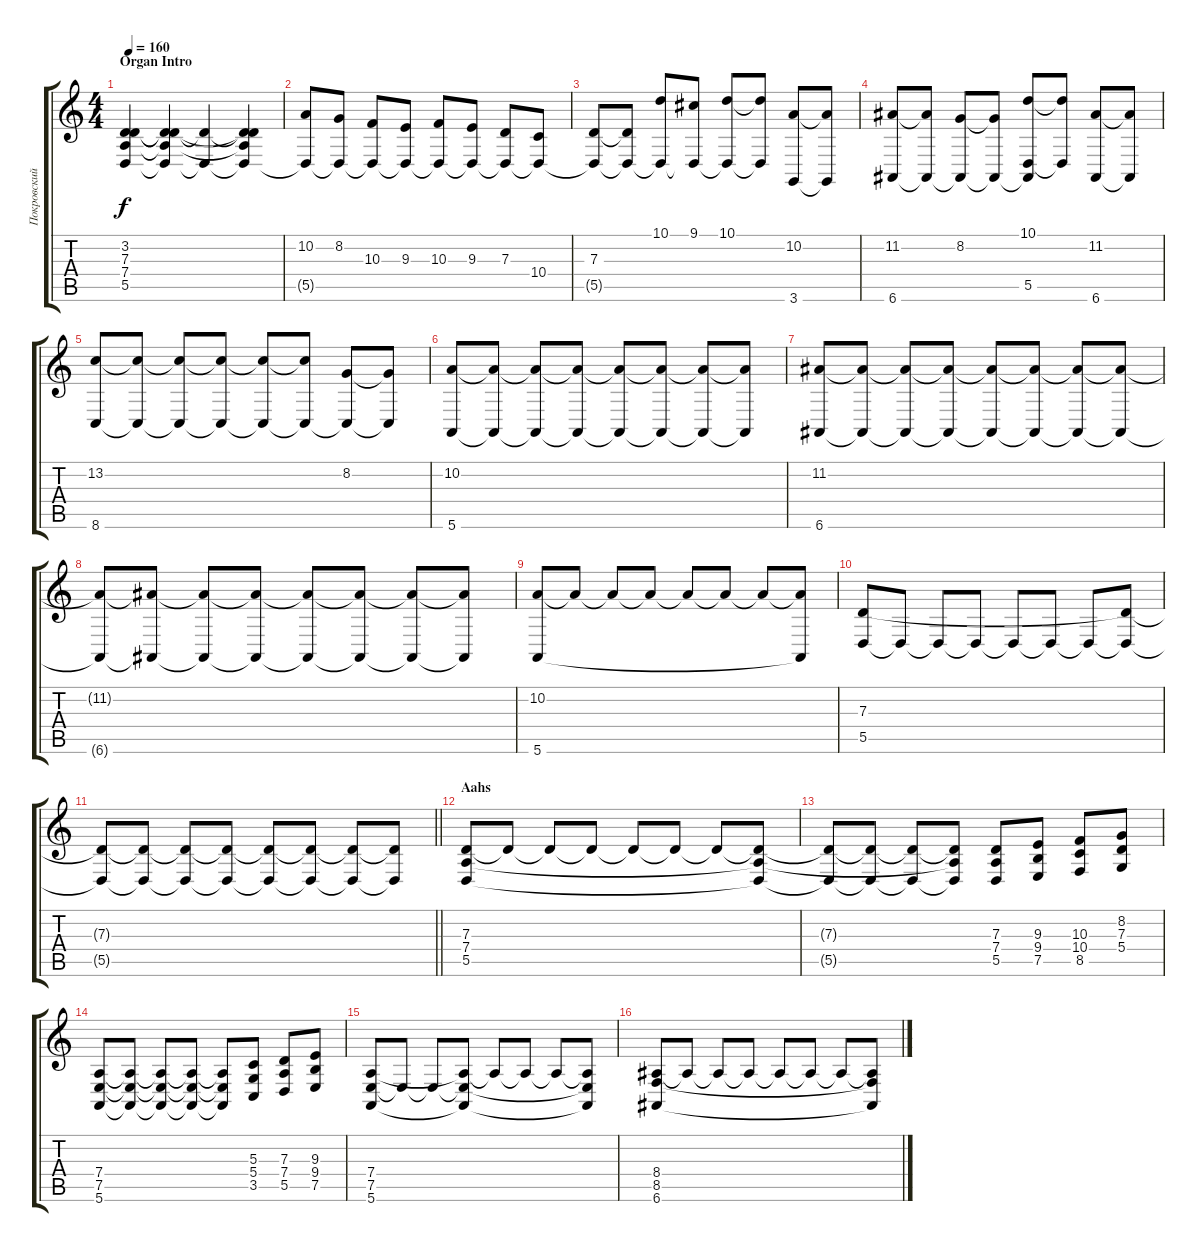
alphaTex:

\track ("Покровский (Synth 1)" "Покровский") {instrument churchorgan}
\staff {score tabs}
\tuning (E4 B3 G3 D3 A2 E2) {hide}
\ts (4 4)
\section ("" "Organ Intro ")
\tempo 160
\clef g2
\ks c
(3.2 7.3 7.4 5.5).4{dy f instrument churchorgan} (3.2{t} 7.3{t} 7.4{t} 5.5{t}).4 (3.2{t} 5.5{t}).4 (3.2{t} 7.3{t} 7.4{t} 5.5{t}).4 |
(10.2 5.5{t}).8 (8.2 5.5{t}).8 (10.3 5.5{t}).8 (9.3 5.5{t}).8 (10.3 5.5{t}).8 (9.3 5.5{t}).8 (7.3 5.5{t}).8 (10.4 5.5{t}).8 |
(7.3 5.5{t}).8 (7.3{t} 5.5{t}).8 (10.1 5.5{t}).8 (9.1 5.5{t}).8 (10.1 5.5{t}).8 (10.1{t} 5.5{t}).8 (10.2 3.6).8 (10.2{t} 3.6{t}).8 |
(11.2 6.6).8 (11.2{t} 6.6{t}).8 (8.2 6.6{t}).8 (8.2{t} 6.6{t}).8 (10.1 5.5 6.6{t}).8 (10.1{t} 5.5{t}).8 (11.2 6.6).8 (11.2{t} 6.6{t}).8 |
(13.2 8.6).8 (13.2{t} 8.6{t}).8 (13.2{t} 8.6{t}).8 (13.2{t} 8.6{t}).8 (13.2{t} 8.6{t}).8 (13.2{t} 8.6{t}).8 (8.2 8.6{t}).8 (8.2{t} 8.6{t}).8 |
(10.2 5.6).8 (10.2{t} 5.6{t}).8 (10.2{t} 5.6{t}).8 (10.2{t} 5.6{t}).8 (10.2{t} 5.6{t}).8 (10.2{t} 5.6{t}).8 (10.2{t} 5.6{t}).8 (10.2{t} 5.6{t}).8 |
(11.2 6.6).8 (11.2{t} 6.6{t}).8 (11.2{t} 6.6{t}).8 (11.2{t} 6.6{t}).8 (11.2{t} 6.6{t}).8 (11.2{t} 6.6{t}).8 (11.2{t} 6.6{t}).8 (11.2{t} 6.6{t}).8 |
(11.2{t} 6.6{t}).8 (11.2{t} 6.6{t}).8 (11.2{t} 6.6{t}).8 (11.2{t} 6.6{t}).8 (11.2{t} 6.6{t}).8 (11.2{t} 6.6{t}).8 (11.2{t} 6.6{t}).8 (11.2{t} 6.6{t}).8 |
(10.2 5.6).8 10.2{t}.8 10.2{t}.8 10.2{t}.8 10.2{t}.8 10.2{t}.8 10.2{t}.8 (10.2{t} 5.6{t}).8 |
(7.3 5.5).8 5.5{t}.8 5.5{t}.8 5.5{t}.8 5.5{t}.8 5.5{t}.8 5.5{t}.8 (7.3{t} 5.5{t}).8 |
\barLineRight lightlight
(7.3{t} 5.5{t}).8 (7.3{t} 5.5{t}).8 (7.3{t} 5.5{t}).8 (7.3{t} 5.5{t}).8 (7.3{t} 5.5{t}).8 (7.3{t} 5.5{t}).8 (7.3{t} 5.5{t}).8 (7.3{t} 5.5{t}).8 |
\section ("" "Aahs")
(7.3 7.4 5.5).8{instrument synthstrings1} 7.3{t}.8 7.3{t}.8 7.3{t}.8 7.3{t}.8 7.3{t}.8 7.3{t}.8 (7.3{t} 7.4{t} 5.5{t}).8 |
(7.3{t} 5.5{t}).8 (7.3{t} 5.5{t}).8 (7.3{t} 5.5{t}).8 (7.3{t} 7.4{t} 5.5{t}).8 (7.3 7.4 5.5).8 (9.3 9.4 7.5).8 (10.3 10.4 8.5).8 (8.2 7.3 5.4).8 |
(7.4 7.5 5.6).8 (7.4{t} 7.5{t} 5.6{t}).8 (7.4{t} 7.5{t} 5.6{t}).8 (7.4{t} 7.5{t} 5.6{t}).8 (7.4{t} 7.5{t} 5.6{t}).8 (5.3 5.4 3.5).8 (7.3 7.4 5.5).8 (9.3 9.4 7.5).8 |
(7.4 7.5 5.6).8 7.5{t}.8 7.5{t}.8 (7.4{t} 7.5{t} 5.6{t}).8 7.4{t}.8 7.4{t}.8 7.4{t}.8 (7.4{t} 7.5{t} 5.6{t}).8 |
(8.4 8.5 6.6).8 8.4{t}.8 8.4{t}.8 8.4{t}.8 8.4{t}.8 8.4{t}.8 8.4{t}.8 (8.4{t} 8.5{t} 6.6{t}).8
